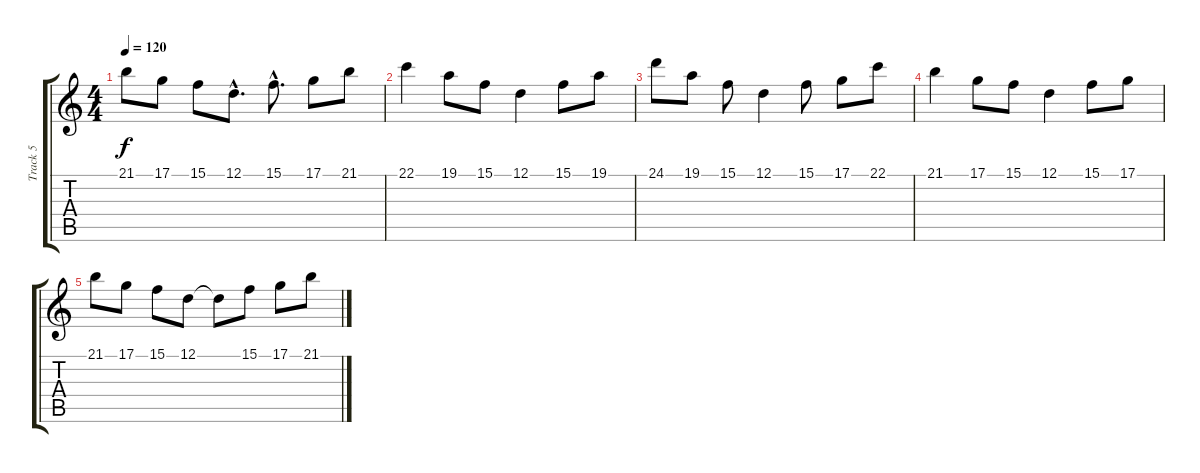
\track ("Track 5" "Track 5") {instrument fx7echoes}
\staff {score tabs}
\tuning (D4 A3 F3 C3 G2 D2) {hide}
\ts (4 4)
\tempo 120
\clef g2
\ks c
21.1.8{dy f} 17.1.8 15.1.8 12.1{hac}.8{d} 15.1{hac}.8{d} 17.1.8 21.1.8 |
22.1.4{volume 0} 19.1.8 15.1.8 12.1.4 15.1.8 19.1.8 |
24.1.8 19.1.8 15.1.8 12.1.4 15.1.8 17.1.8 22.1.8 |
21.1.4 17.1.8 15.1.8 12.1.4 15.1.8 17.1.8 |
21.1.8 17.1.8 15.1.8 12.1.8 12.1{t}.8 15.1.8 17.1.8 21.1.8
